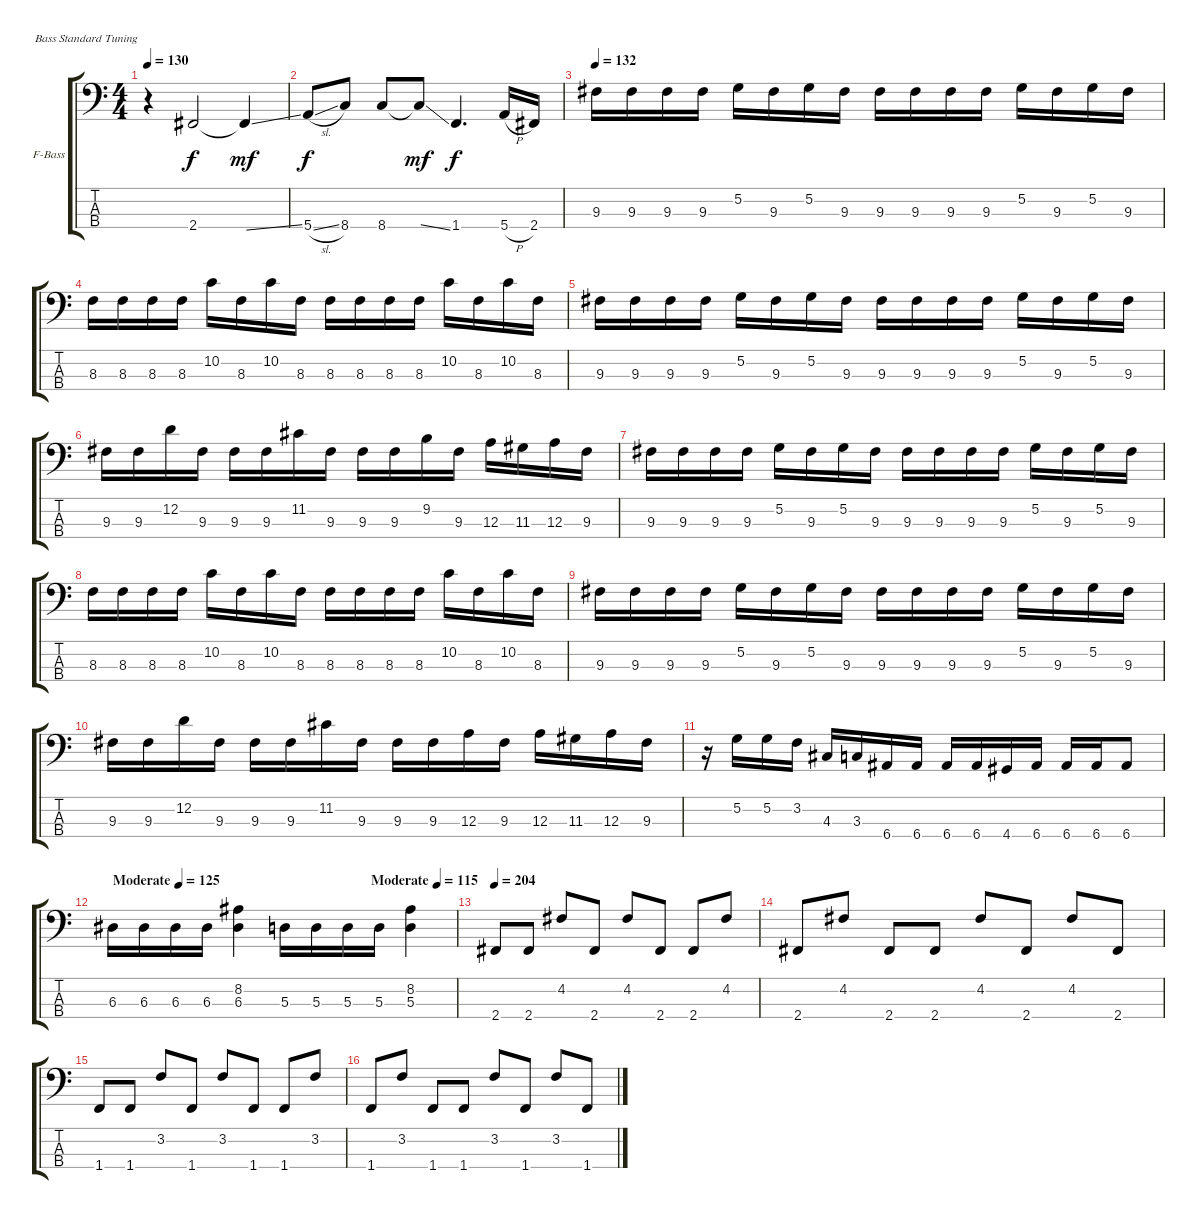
\bracketExtendMode groupsimilarinstruments
\firstSystemTrackNameOrientation horizontal
\otherSystemsTrackNameOrientation horizontal
\track ("Sean Malone" "F-Bass") {instrument fretlessbass}
\staff {score tabs}
\tuning (G2 D2 A1 E1)
\ts (4 4)
\tempo 130
\clef f4
\ks c
r.4{dy f} 2.4.2 2.4{ss t}.4{dy mf} |
5.4{sl}.8{dy f} 8.4.8 8.4.8 8.4{ss t}.8{dy mf} 1.4.4{d dy f} 5.4{h}.16 2.4.16 |
\tempo 132
9.3.16 9.3.16 9.3.16 9.3.16 5.2.16 9.3.16 5.2.16 9.3.16 9.3.16 9.3.16 9.3.16 9.3.16 5.2.16 9.3.16 5.2.16 9.3.16 |
8.3.16 8.3.16 8.3.16 8.3.16 10.2.16 8.3.16 10.2.16 8.3.16 8.3.16 8.3.16 8.3.16 8.3.16 10.2.16 8.3.16 10.2.16 8.3.16 |
9.3.16 9.3.16 9.3.16 9.3.16 5.2.16 9.3.16 5.2.16 9.3.16 9.3.16 9.3.16 9.3.16 9.3.16 5.2.16 9.3.16 5.2.16 9.3.16 |
9.3.16 9.3.16 12.2.16 9.3.16 9.3.16 9.3.16 11.2.16 9.3.16 9.3.16 9.3.16 9.2.16 9.3.16 12.3.16 11.3.16 12.3.16 9.3.16 |
9.3.16 9.3.16 9.3.16 9.3.16 5.2.16 9.3.16 5.2.16 9.3.16 9.3.16 9.3.16 9.3.16 9.3.16 5.2.16 9.3.16 5.2.16 9.3.16 |
8.3.16 8.3.16 8.3.16 8.3.16 10.2.16 8.3.16 10.2.16 8.3.16 8.3.16 8.3.16 8.3.16 8.3.16 10.2.16 8.3.16 10.2.16 8.3.16 |
9.3.16 9.3.16 9.3.16 9.3.16 5.2.16 9.3.16 5.2.16 9.3.16 9.3.16 9.3.16 9.3.16 9.3.16 5.2.16 9.3.16 5.2.16 9.3.16 |
9.3.16 9.3.16 12.2.16 9.3.16 9.3.16 9.3.16 11.2.16 9.3.16 9.3.16 9.3.16 12.3.16 9.3.16 12.3.16 11.3.16 12.3.16 9.3.16 |
r.16 5.2.16 5.2.16 3.2.16 4.3.16 3.3.16 6.4.16 6.4.16 6.4.16 6.4.16 4.4.16 6.4.16 6.4.16 6.4.16 6.4.8 |
\tempo (125 "Moderate")
\tempo (115 "Moderate" 0.75)
6.3.16 6.3.16 6.3.16 6.3.16 (8.2 6.3).4 5.3.16 5.3.16 5.3.16 5.3.16 (8.2 5.3).4 |
\tempo 204
2.4.8 2.4.8 4.2.8 2.4.8 4.2.8 2.4.8 2.4.8 4.2.8 |
2.4.8 4.2.8 2.4.8 2.4.8 4.2.8 2.4.8 4.2.8 2.4.8 |
1.4.8 1.4.8 3.2.8 1.4.8 3.2.8 1.4.8 1.4.8 3.2.8 |
1.4.8 3.2.8 1.4.8 1.4.8 3.2.8 1.4.8 3.2.8 1.4.8
